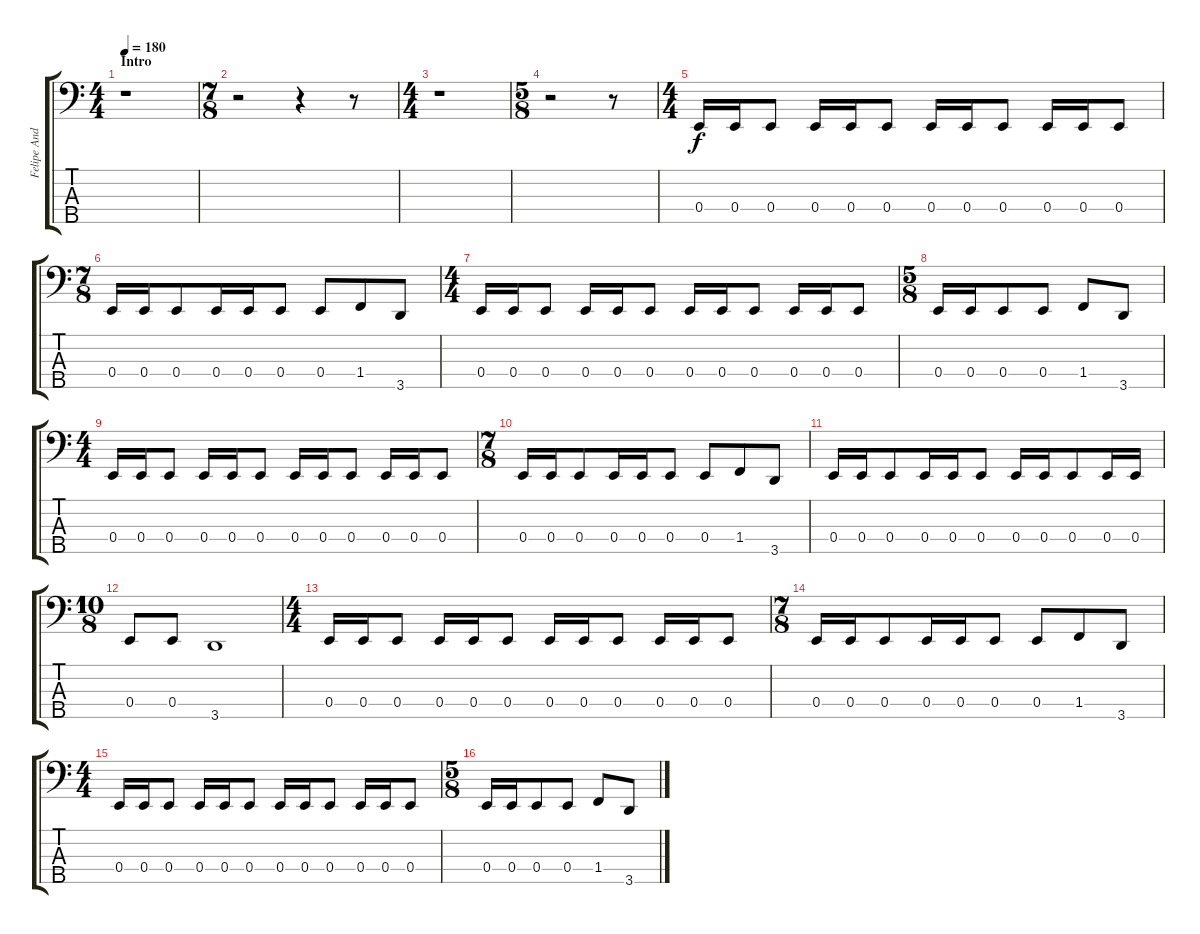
\track ("Felipe Andreoli" "Felipe And") {instrument electricbassfinger}
\staff {score tabs}
\tuning (G2 D2 A1 E1 B0) {hide}
\ts (4 4)
\section ("" "Intro")
\tempo 180
\clef f4
\ks c
r.1{dy f instrument electricbassfinger} |
\ts (7 8)
r.2 r.4 r.8 |
\ts (4 4)
r.1 |
\ts (5 8)
r.2 r.8 |
\ts (4 4)
0.4.16 0.4.16 0.4.8 0.4.16 0.4.16 0.4.8 0.4.16 0.4.16 0.4.8 0.4.16 0.4.16 0.4.8 |
\ts (7 8)
0.4.16 0.4.16 0.4.8 0.4.16 0.4.16 0.4.8 0.4.8 1.4.8 3.5.8 |
\ts (4 4)
0.4.16 0.4.16 0.4.8 0.4.16 0.4.16 0.4.8 0.4.16 0.4.16 0.4.8 0.4.16 0.4.16 0.4.8 |
\ts (5 8)
0.4.16 0.4.16 0.4.8 0.4.8 1.4.8 3.5.8 |
\ts (4 4)
0.4.16 0.4.16 0.4.8 0.4.16 0.4.16 0.4.8 0.4.16 0.4.16 0.4.8 0.4.16 0.4.16 0.4.8 |
\ts (7 8)
0.4.16 0.4.16 0.4.8 0.4.16 0.4.16 0.4.8 0.4.8 1.4.8 3.5.8 |
0.4.16 0.4.16 0.4.8 0.4.16 0.4.16 0.4.8 0.4.16 0.4.16 0.4.8 0.4.16 0.4.16 |
\ts (10 8)
0.4.8 0.4.8 3.5.1 |
\ts (4 4)
0.4.16 0.4.16 0.4.8 0.4.16 0.4.16 0.4.8 0.4.16 0.4.16 0.4.8 0.4.16 0.4.16 0.4.8 |
\ts (7 8)
0.4.16 0.4.16 0.4.8 0.4.16 0.4.16 0.4.8 0.4.8 1.4.8 3.5.8 |
\ts (4 4)
0.4.16 0.4.16 0.4.8 0.4.16 0.4.16 0.4.8 0.4.16 0.4.16 0.4.8 0.4.16 0.4.16 0.4.8 |
\ts (5 8)
0.4.16 0.4.16 0.4.8 0.4.8 1.4.8 3.5.8
